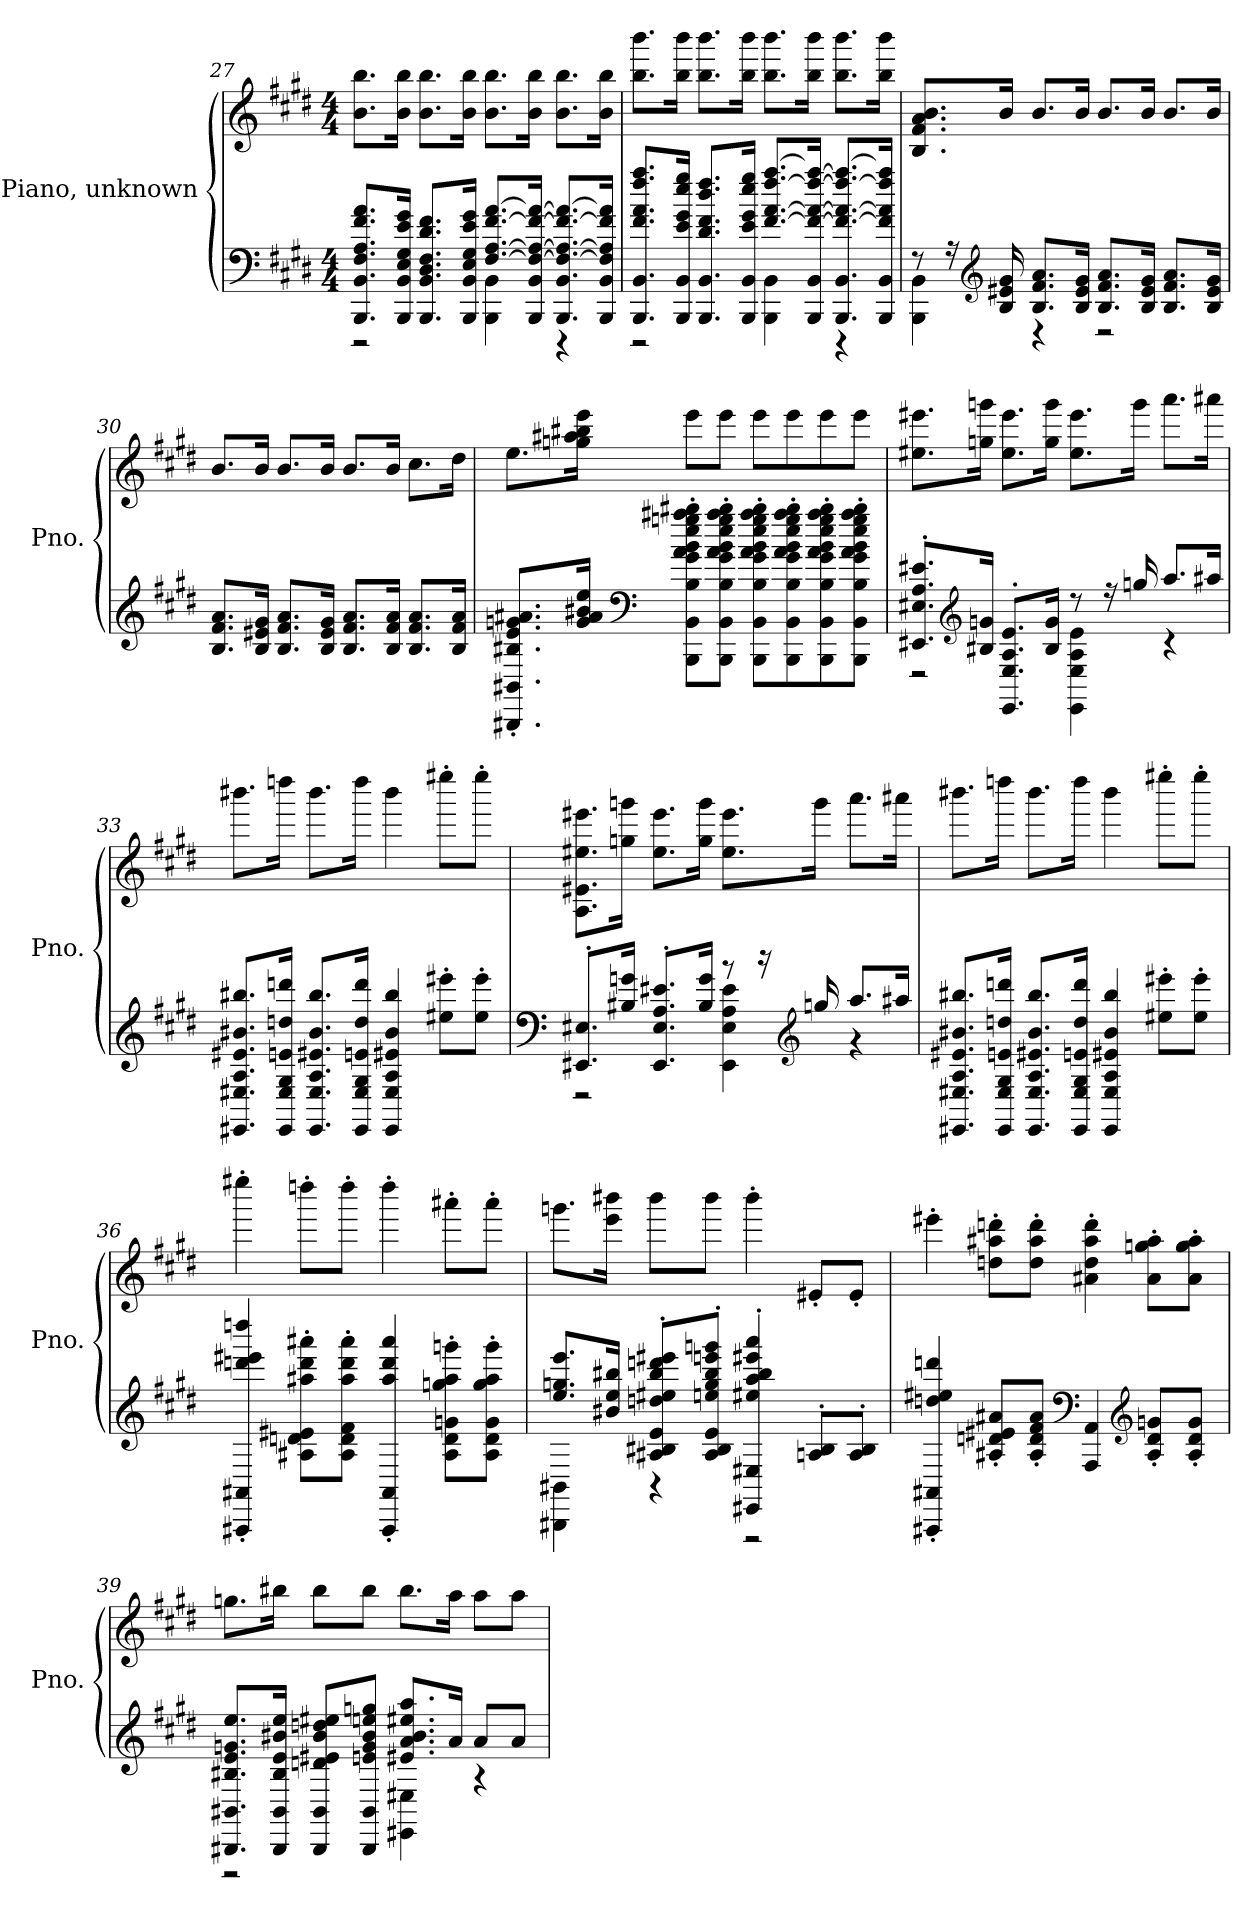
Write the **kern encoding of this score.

**kern	**kern
*part1	*part1
*staff2	*staff1
*I"Piano, unknown	*
*I'Pno.	*
!!LO:PB:g=z
*clefF4	*clefG2
*k[f#c#g#d#]	*k[f#c#g#d#]
*M4/4	*M4/4
=27	=27
*^	*
8.BBB/ 8.BB/ 8.F#/ 8.A/ 8.f#/ 8.a/L	2r	8.b\ 8.bb\L
16BBB/ 16BB/ 16E/ 16G#/ 16e/ 16g#/Jk	.	16b\ 16bb\Jk
8.BBB/ 8.BB/ 8.D#/ 8.F#/ 8.d#/ 8.f#/L	.	8.b\ 8.bb\L
16BBB/ 16BB/ 16E/ 16G#/ 16e/ 16g#/Jk	.	16b\ 16bb\Jk
[8.F#/ [8.A/ [8.f#/ [8.a/L	4BBB\ 4BB\	8.b\ 8.bb\L
16BBB/ 16BB/ 16F#/_ 16A/_ 16f#/_ 16a/_Jk	.	16b\ 16bb\Jk
8.BBB/ 8.BB/ 8.F#/_ 8.A/_ 8.f#/_ 8.a/_L	4r	8.b\ 8.bb\L
16BBB/ 16BB/ 16F#/] 16A/] 16f#/] 16a/]Jk	.	16b\ 16bb\Jk
=28	=28	=28
8.BBB/ 8.BB/ 8.f#/ 8.a/ 8.ff#/ 8.aa/L	2r	8.bb\ 8.bbb\L
16BBB/ 16BB/ 16e/ 16g#/ 16ee/ 16gg#/Jk	.	16bb\ 16bbb\Jk
8.BBB/ 8.BB/ 8.d#/ 8.f#/ 8.dd#/ 8.ff#/L	.	8.bb\ 8.bbb\L
16BBB/ 16BB/ 16e/ 16g#/ 16ee/ 16gg#/Jk	.	16bb\ 16bbb\Jk
[8.f#/ [8.a/ [8.ff#/ [8.aa/L	4BBB\ 4BB\	8.bb\ 8.bbb\L
16BBB/ 16BB/ 16f#/_ 16a/_ 16ff#/_ 16aa/_Jk	.	16bb\ 16bbb\Jk
8.BBB/ 8.BB/ 8.f#/_ 8.a/_ 8.ff#/_ 8.aa/_L	4r	8.bb\ 8.bbb\L
16BBB/ 16BB/ 16f#/] 16a/] 16ff#/] 16aa/]Jk	.	16bb\ 16bbb\Jk
!!LO:LB:g=z
=29	=29	=29
8r	4BBB\ 4BB\	8.B/ 8.f#/ 8.a/ 8.b/L
16r	.	.
*clefG2	*	*
16B/ 16e#X/ 16g#/	.	16b/Jk
8.B/ 8.f#/ 8.a/L	4r	8.b/L
16B/ 16e#/ 16g#/Jk	.	16b/Jk
8.B/ 8.f#/ 8.a/L	2r	8.b/L
16B/ 16e#/ 16g#/Jk	.	16b/Jk
8.B/ 8.f#/ 8.a/L	.	8.b/L
16B/ 16e#/ 16g#/Jk	.	16b/Jk
*v	*v	*
=30	=30
8.B/ 8.f#/ 8.a/L	8.b/L
16B/ 16e#X/ 16g#/Jk	16b/Jk
8.B/ 8.f#/ 8.a/L	8.b/L
16B/ 16e#/ 16g#/Jk	16b/Jk
8.B/ 8.f#/ 8.a/L	8.b/L
16B/ 16f#/ 16a/Jk	16b/Jk
8.B/ 8.f#/ 8.a/L	8.cc#\L
16B/ 16f#/ 16a/Jk	16dd#\Jk
!!LO:LB:g=z
=31	=31
8.BBB#X/' 8.BB#X/' 8.B#X/' 8.e/' 8.gn/' 8.a#X/'L	8.ee\L
16g/ 16a#/ 16b#X/ 16ee/Jk	16ggn\ 16aa#X\ 16bb#X\ 16eee\Jk
*clefF4	*
8BBB#\' 8BB#\' 8B#\' 8g\' 8a#\' 8b#\' 8ee\' 8ggn\' 8aa#X\' 8bb#X\'L	8eee\L
8BBB#\' 8BB#\' 8B#\' 8g\' 8a#\' 8b#\' 8ee\' 8gg\' 8aa#\' 8bb#\'J	8eee\J
8BBB#\' 8BB#\' 8B#\' 8g\' 8a#\' 8b#\' 8ee\' 8gg\' 8aa#\' 8bb#\'L	8eee\L
8BBB#\' 8BB#\' 8B#\' 8g\' 8a#\' 8b#\' 8ee\' 8gg\' 8aa#\' 8bb#\'	8eee\
8BBB#\' 8BB#\' 8B#\' 8g\' 8a#\' 8b#\' 8ee\' 8gg\' 8aa#\' 8bb#\'	8eee\
8BBB#\' 8BB#\' 8B#\' 8g\' 8a#\' 8b#\' 8ee\' 8gg\' 8aa#\' 8bb#\'J	8eee\J
=32	=32
*^	*
8.EE#X/' 8.E#X/' 8.A/' 8.e#X/'L	2r	8.ee#X\ 8.eee#X\L
*clefG2	*	*
16B#X/ 16gn/Jk	.	16ggn\ 16gggn\Jk
8.EE#/' 8.E#/' 8.A/' 8.e#/'L	.	8.ee#\ 8.eee#\L
16B#/ 16g/Jk	.	16gg\ 16ggg\Jk
8r	4EE#\ 4E#\ 4A\ 4e#\	8.ee#\ 8.eee#\L
16r	.	.
16ggn/	.	16ggg\Jk
8.aa/L	4r	8.aaa\L
16aa#X/Jk	.	16aaa#X\Jk
*v	*v	*
!!LO:LB:g=z
=33	=33
8.EE#X/ 8.E#X/ 8.A/ 8.e#X/ 8.b#X/ 8.bb#X/L	8.bbb#X\L
16EE#/ 16E#/ 16G#/ 16en/ 16ddn/ 16dddn/Jk	16ddddn\Jk
8.EE#/ 8.E#/ 8.A/ 8.e#X/ 8.b#/ 8.bb#/L	8.bbb#\L
16EE#/ 16E#/ 16G#/ 16en/ 16dd/ 16ddd/Jk	16dddd\Jk
4EE#/ 4E#/ 4A/ 4e#X/ 4b#/ 4bb#/	4bbb#\
8ee#X\' 8eee#X\'L	8eeee#X'\L
8ee#\' 8eee#\'J	8eeee#'\J
=34	=34
*clefF4	*
*^	*
8.EE#X/' 8.E#X/'L	2r	8.A\ 8.e#X\ 8.ee#X\ 8.eee#X\L
16B#X/ 16gn/Jk	.	16ggn\ 16gggn\Jk
8.EE#/' 8.E#/' 8.A/' 8.e#X/'L	.	8.ee#\ 8.eee#\L
16B#/ 16g/Jk	.	16gg\ 16ggg\Jk
8r	4EE#\ 4E#\ 4A\ 4e#\	8.ee#\ 8.eee#\L
16r	.	.
*clefG2	*	*
16ggn/	.	16ggg\Jk
8.aa/L	4r	8.aaa\L
16aa#X/Jk	.	16aaa#X\Jk
*v	*v	*
!!LO:LB:g=z
=35	=35
8.EE#X/ 8.E#X/ 8.A/ 8.e#X/ 8.b#X/ 8.bb#X/L	8.bbb#X\L
16EE#/ 16E#/ 16G#/ 16en/ 16ddn/ 16dddn/Jk	16ddddn\Jk
8.EE#/ 8.E#/ 8.A/ 8.e#X/ 8.b#/ 8.bb#/L	8.bbb#\L
16EE#/ 16E#/ 16G#/ 16en/ 16dd/ 16ddd/Jk	16dddd\Jk
4EE#/ 4E#/ 4A/ 4e#X/ 4b#/ 4bb#/	4bbb#\
8ee#X\' 8eee#X\'L	8eeee#X'\L
8ee#\' 8eee#\'J	8eeee#'\J
=36	=36
4AAA#X/' 4AA#X/' 4dddn/' 4eee#X/' 4ddddn/'	4eeee#X'\
8A#X\' 8dn\' 8e#X\' 8aa#X\' 8ddd\' 8aaa#X\'L	8ddddn'\L
8A#\' 8d\' 8f#\' 8aa#\' 8ddd\' 8aaa#\'J	8dddd'\J
4AAA#/' 4AA#/' 4aa#/' 4ddd/' 4aaa#/'	4dddd'\
8A#\' 8d\' 8gn\' 8ggn\' 8aa#\' 8gggn\'L	8aaa#X'\L
8A#\' 8d\' 8g\' 8gg\' 8aa#\' 8ggg\'J	8aaa#'\J
!!LO:LB:g=z
=37	=37
*^	*
8.ee/ 8.ggn/ 8.eee/L	4BBB#X\ 4BB#X\	8.gggn\L
16b#X/ 16ee/ 16bb#X/Jk	.	16eee\ 16bbb#X\Jk
8A#X/' 8B#X/' 8e/' 8ddn/' 8ee#X/' 8bb#/' 8dddn/' 8eee#X/'L	4r	8bbb#\L
8A#/' 8B#/' 8e/' 8een/' 8gg/' 8bb#/' 8eeen/' 8gggn/'J	.	8bbb#\J
4EE#X/' 4E#X/' 4ee#X/' 4aa/' 4bb#/' 4eee#X/' 4aaa/'	2r	4bbb#'\
8An/' 8B#/'L	.	8e#X'/L
8A/' 8B#/'J	.	8e#'/J
*v	*v	*
=38	=38
4AAA#X/' 4AA#X/' 4ddn/' 4ee#X/' 4dddn/'	4eee#X'\
8A#X/' 8dn/' 8e#X/' 8a#X/'L	8ddn\' 8aa#X\' 8dddn\'L
8A#/' 8d/' 8f#/' 8a#/'J	8dd\' 8aa#\' 8ddd\'J
*clefF4	*
4AAA#/ 4AA#/	4a#X\' 4dd\' 4aa#\' 4ddd\'
*clefG2	*
8A#/' 8d/' 8gn/'L	8a#\' 8ggn\' 8aa#\'L
8A#/' 8d/' 8g/'J	8a#\' 8gg\' 8aa#\'J
!!LO:PB:g=z
=39	=39
*^	*
8.BBB#X/ 8.BB#X/ 8.B#X/ 8.e/ 8.gn/ 8.ee/L	2r	8.ggn\L
16BBB#/ 16BB#/ 16B#/ 16e/ 16b#X/ 16ee/Jk	.	16bb#X\Jk
8BBB#/ 8BB#/ 8dn/ 8e#X/ 8b#/ 8ddn/ 8ee#X/L	.	8bb#\L
8BBB#/ 8BB#/ 8en/ 8g/ 8b#/ 8een/ 8ggn/J	.	8bb#\J
8.e#X/ 8.a/ 8.b#/ 8.ee#X/ 8.aa/L	4EE#X\ 4E#X\	8.bb#\L
16a/Jk	.	16aa\Jk
8a/L	4r	8aa\L
8a/J	.	8aa\J
*v	*v	*
=	=
*-	*-
